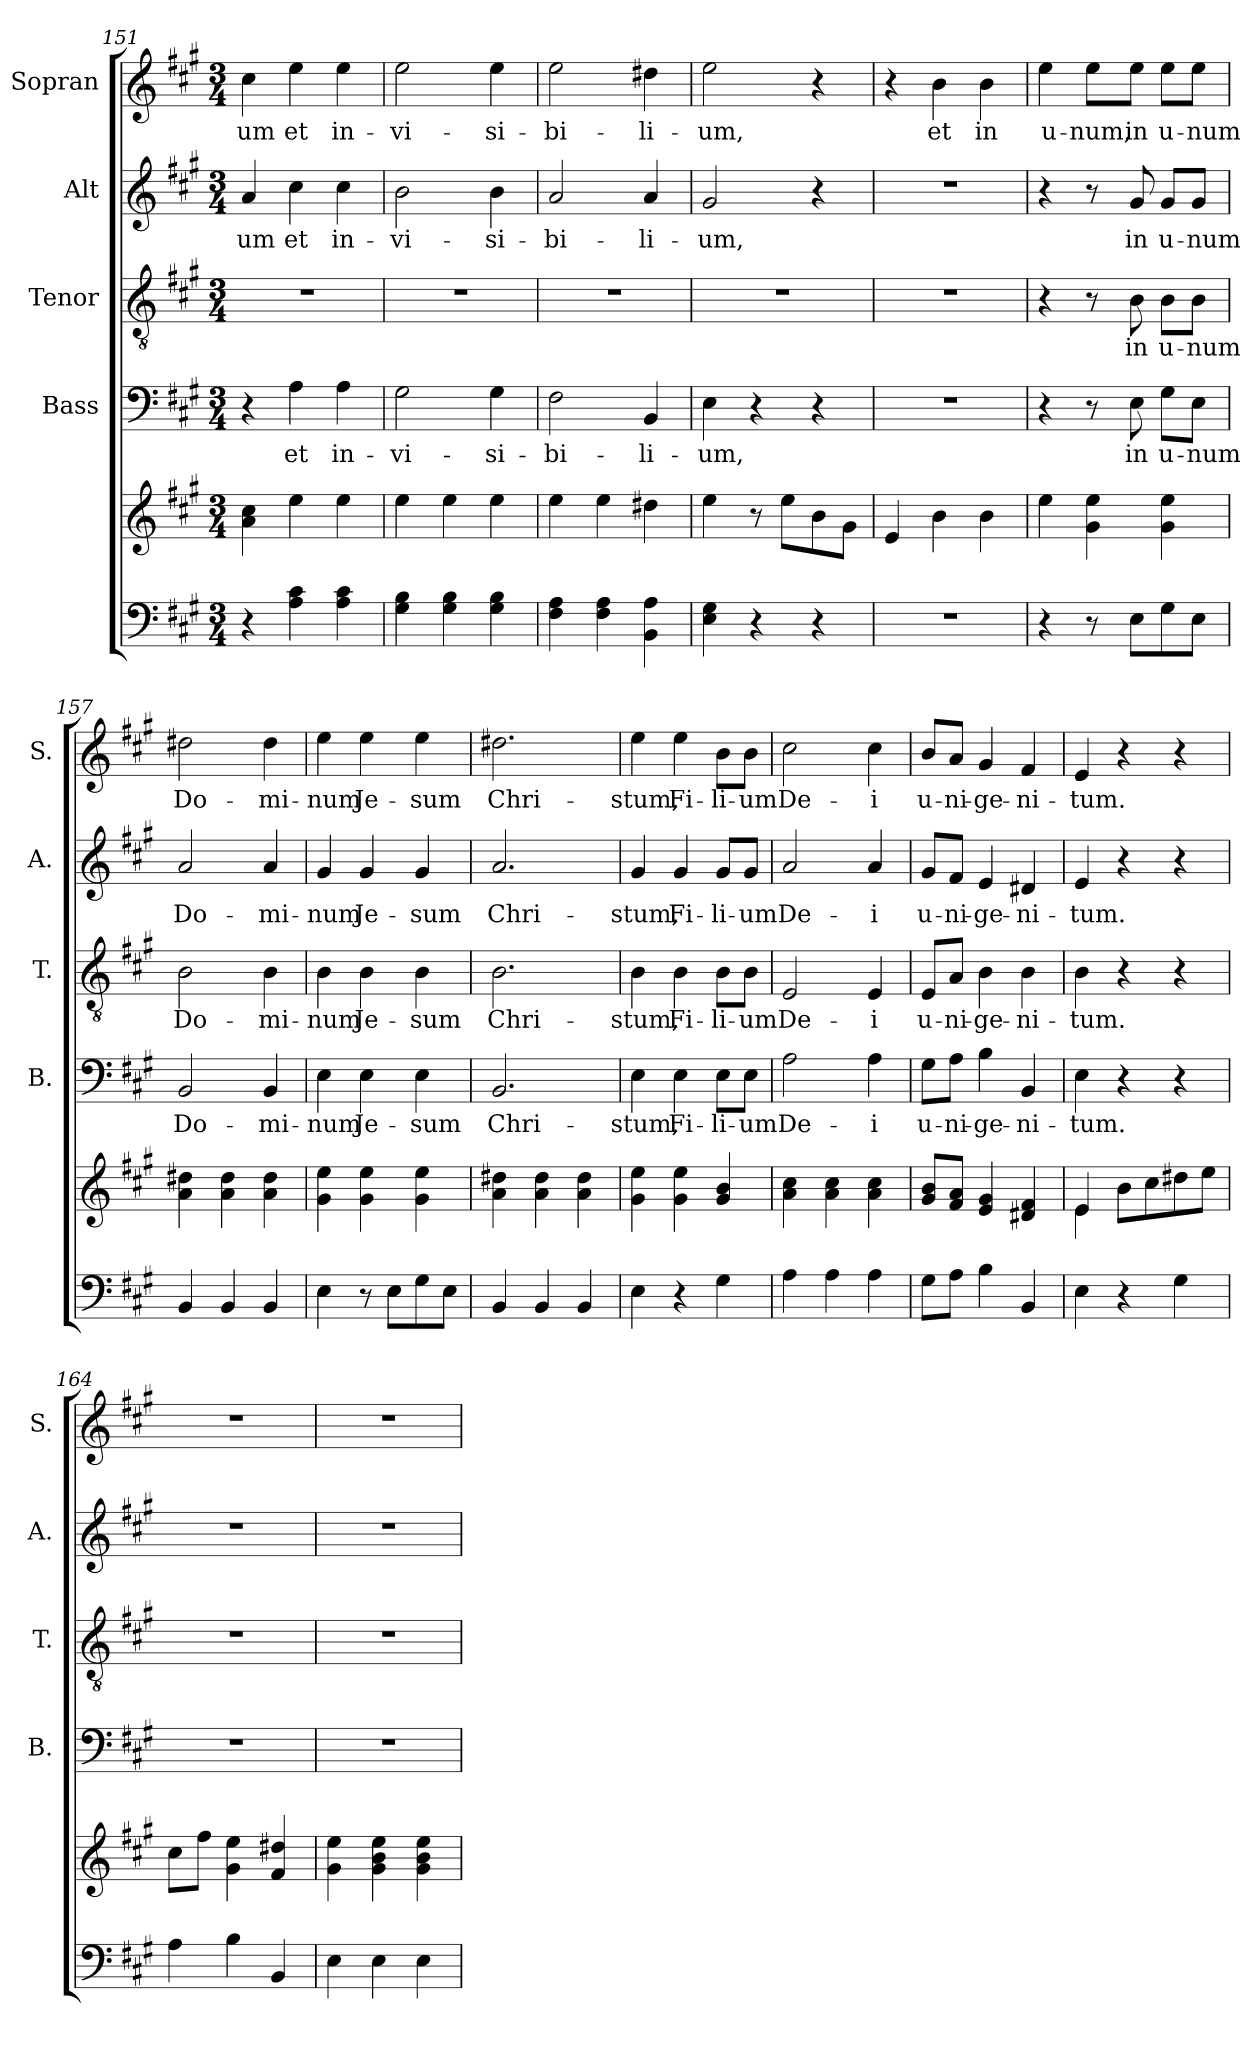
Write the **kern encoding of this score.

**kern	**kern	**kern	**text	**kern	**text	**kern	**text	**kern	**text
*part5	*part5	*part4	*part4	*part3	*part3	*part2	*part2	*part1	*part1
*staff6	*staff5	*staff4	*staff4	*staff3	*staff3	*staff2	*staff2	*staff1	*staff1
*	*	*I"Bass	*	*I"Tenor	*	*I"Alt	*	*I"Sopran	*
*	*	*I'B.	*	*I'T.	*	*I'A.	*	*I'S.	*
*clefF4	*clefG2	*clefF4	*	*clefGv2	*	*clefG2	*	*clefG2	*
*k[f#c#g#]	*k[f#c#g#]	*k[f#c#g#]	*	*k[f#c#g#]	*	*k[f#c#g#]	*	*k[f#c#g#]	*
*A:	*A:	*A:	*	*A:	*	*A:	*	*A:	*
*M3/4	*M3/4	*M3/4	*	*M3/4	*	*M3/4	*	*M3/4	*
=151	=151	=151	=151	=151	=151	=151	=151	=151	=151
!	!	!	!	!	!	!	!LO:LY:b	!	!LO:LY:b
4r	4a\ 4cc#\	4r	.	2.r	.	4a/	-um	4cc#\	-um
!	!	!	!LO:LY:b	!	!	!	!LO:LY:b	!	!LO:LY:b
4A\ 4c#\	4ee\	4A\	et	.	.	4cc#\	et	4ee\	et
!	!	!	!LO:LY:b	!	!	!	!LO:LY:b	!	!LO:LY:b
4A\ 4c#\	4ee\	4A\	in-	.	.	4cc#\	in-	4ee\	in-
=152	=152	=152	=152	=152	=152	=152	=152	=152	=152
!	!	!	!LO:LY:b	!	!	!	!LO:LY:b	!	!LO:LY:b
4G#\ 4B\	4ee\	2G#\	-vi-	2.r	.	2b\	-vi-	2ee\	-vi-
4G#\ 4B\	4ee\	.	.	.	.	.	.	.	.
!	!	!	!LO:LY:b	!	!	!	!LO:LY:b	!	!LO:LY:b
4G#\ 4B\	4ee\	4G#\	-si-	.	.	4b\	-si-	4ee\	-si-
=153	=153	=153	=153	=153	=153	=153	=153	=153	=153
!	!	!	!LO:LY:b	!	!	!	!LO:LY:b	!	!LO:LY:b
4F#\ 4A\	4ee\	2F#\	-bi-	2.r	.	2a/	-bi-	2ee\	-bi-
4F#\ 4A\	4ee\	.	.	.	.	.	.	.	.
!	!	!	!LO:LY:b	!	!	!	!LO:LY:b	!	!LO:LY:b
4BB\ 4A\	4dd#X\	4BB/	-li-	.	.	4a/	-li-	4dd#X\	-li-
=154	=154	=154	=154	=154	=154	=154	=154	=154	=154
!	!	!	!LO:LY:b	!	!	!	!LO:LY:b	!	!LO:LY:b
4E\ 4G#\	4ee\	4E\	-um,	2.r	.	2g#/	-um,	2ee\	-um,
4r	8r	4r	.	.	.	.	.	.	.
.	8ee\L	.	.	.	.	.	.	.	.
4r	8b\	4r	.	.	.	4r	.	4r	.
.	8g#\J	.	.	.	.	.	.	.	.
=155	=155	=155	=155	=155	=155	=155	=155	=155	=155
2.r	4e/	2.r	.	2.r	.	2.r	.	4r	.
!	!	!	!	!	!	!	!	!	!LO:LY:b
.	4b\	.	.	.	.	.	.	4b\	et
!	!	!	!	!	!	!	!	!	!LO:LY:b
.	4b\	.	.	.	.	.	.	4b\	in
!!LO:PB:g=z
=156	=156	=156	=156	=156	=156	=156	=156	=156	=156
!	!	!	!	!	!	!	!	!	!LO:LY:b
4r	4ee\	4r	.	4r	.	4r	.	4ee\	u-
!	!	!	!	!	!	!	!	!	!LO:LY:b
8r	4g#\ 4ee\	8r	.	8r	.	8r	.	8ee\L	-num,
!	!	!	!LO:LY:b	!	!LO:LY:b	!	!LO:LY:b	!	!LO:LY:b
8E\L	.	8E\	in	8B\	in	8g#/	in	8ee\J	in
!	!	!	!LO:LY:b	!	!LO:LY:b	!	!LO:LY:b	!	!LO:LY:b
8G#\	4g#\ 4ee\	8G#\L	u-	8B\L	u-	8g#/L	u-	8ee\L	u-
!	!	!	!LO:LY:b	!	!LO:LY:b	!	!LO:LY:b	!	!LO:LY:b
8E\J	.	8E\J	-num	8B\J	-num	8g#/J	-num	8ee\J	-num
=157	=157	=157	=157	=157	=157	=157	=157	=157	=157
!	!	!	!LO:LY:b	!	!LO:LY:b	!	!LO:LY:b	!	!LO:LY:b
4BB/	4a\ 4dd#X\	2BB/	Do-	2B\	Do-	2a/	Do-	2dd#X\	Do-
4BB/	4a\ 4dd#\	.	.	.	.	.	.	.	.
!	!	!	!LO:LY:b	!	!LO:LY:b	!	!LO:LY:b	!	!LO:LY:b
4BB/	4a\ 4dd#\	4BB/	-mi-	4B\	-mi-	4a/	-mi-	4dd#\	-mi-
=158	=158	=158	=158	=158	=158	=158	=158	=158	=158
!	!	!	!LO:LY:b	!	!LO:LY:b	!	!LO:LY:b	!	!LO:LY:b
4E\	4g#\ 4ee\	4E\	-num	4B\	-num	4g#/	-num	4ee\	-num
!	!	!	!LO:LY:b	!	!LO:LY:b	!	!LO:LY:b	!	!LO:LY:b
8r	4g#\ 4ee\	4E\	Je-	4B\	Je-	4g#/	Je-	4ee\	Je-
8E\L	.	.	.	.	.	.	.	.	.
!	!	!	!LO:LY:b	!	!LO:LY:b	!	!LO:LY:b	!	!LO:LY:b
8G#\	4g#\ 4ee\	4E\	-sum	4B\	-sum	4g#/	-sum	4ee\	-sum
8E\J	.	.	.	.	.	.	.	.	.
=159	=159	=159	=159	=159	=159	=159	=159	=159	=159
!	!	!	!LO:LY:b	!	!LO:LY:b	!	!LO:LY:b	!	!LO:LY:b
4BB/	4a\ 4dd#X\	2.BB/	Chri-	2.B\	Chri-	2.a/	Chri-	2.dd#X\	Chri-
4BB/	4a\ 4dd#\	.	.	.	.	.	.	.	.
4BB/	4a\ 4dd#\	.	.	.	.	.	.	.	.
=160	=160	=160	=160	=160	=160	=160	=160	=160	=160
!	!	!	!LO:LY:b	!	!LO:LY:b	!	!LO:LY:b	!	!LO:LY:b
4E\	4g#\ 4ee\	4E\	-stum,	4B\	-stum,	4g#/	-stum,	4ee\	-stum,
!	!	!	!LO:LY:b	!	!LO:LY:b	!	!LO:LY:b	!	!LO:LY:b
4r	4g#\ 4ee\	4E\	Fi-	4B\	Fi-	4g#/	Fi-	4ee\	Fi-
!	!	!	!LO:LY:b	!	!LO:LY:b	!	!LO:LY:b	!	!LO:LY:b
4G#\	4g#/ 4b/	8E\L	-li-	8B\L	-li-	8g#/L	-li-	8b\L	-li-
!	!	!	!LO:LY:b	!	!LO:LY:b	!	!LO:LY:b	!	!LO:LY:b
.	.	8E\J	-um	8B\J	-um	8g#/J	-um	8b\J	-um
=161	=161	=161	=161	=161	=161	=161	=161	=161	=161
!	!	!	!LO:LY:b	!	!LO:LY:b	!	!LO:LY:b	!	!LO:LY:b
4A\	4a\ 4cc#\	2A\	De-	2E/	De-	2a/	De-	2cc#\	De-
4A\	4a\ 4cc#\	.	.	.	.	.	.	.	.
!	!	!	!LO:LY:b	!	!LO:LY:b	!	!LO:LY:b	!	!LO:LY:b
4A\	4a\ 4cc#\	4A\	-i	4E/	-i	4a/	-i	4cc#\	-i
!!LO:LB:g=z
=162	=162	=162	=162	=162	=162	=162	=162	=162	=162
!	!	!	!LO:LY:b	!	!LO:LY:b	!	!LO:LY:b	!	!LO:LY:b
8G#\L	8g#/ 8b/L	8G#\L	u-	8E/L	u-	8g#/L	u-	8b/L	u-
!	!	!	!LO:LY:b	!	!LO:LY:b	!	!LO:LY:b	!	!LO:LY:b
8A\J	8f#/ 8a/J	8A\J	-ni-	8A/J	-ni-	8f#/J	-ni-	8a/J	-ni-
!	!	!	!LO:LY:b	!	!LO:LY:b	!	!LO:LY:b	!	!LO:LY:b
4B\	4e/ 4g#/	4B\	-ge-	4B\	-ge-	4e/	-ge-	4g#/	-ge-
!	!	!	!LO:LY:b	!	!LO:LY:b	!	!LO:LY:b	!	!LO:LY:b
4BB/	4d#X/ 4f#/	4BB/	-ni-	4B\	-ni-	4d#X/	-ni-	4f#/	-ni-
=163	=163	=163	=163	=163	=163	=163	=163	=163	=163
*	*^	*	*	*	*	*	*	*	*
!	!	!	!	!LO:LY:b	!	!LO:LY:b	!	!LO:LY:b	!	!LO:LY:b
4E\	4e/	4e\	4E\	-tum.	4B\	-tum.	4e/	-tum.	4e/	-tum.
4r	8b\L	2ryy	4r	.	4r	.	4r	.	4r	.
.	8cc#\	.	.	.	.	.	.	.	.	.
4G#\	8dd#X\	.	4r	.	4r	.	4r	.	4r	.
.	8ee\J	.	.	.	.	.	.	.	.	.
*	*v	*v	*	*	*	*	*	*	*	*
=164	=164	=164	=164	=164	=164	=164	=164	=164	=164
4A\	8cc#\L	2.r	.	2.r	.	2.r	.	2.r	.
.	8ff#\J	.	.	.	.	.	.	.	.
4B\	4g#\ 4ee\	.	.	.	.	.	.	.	.
4BB/	4f#/ 4dd#X/	.	.	.	.	.	.	.	.
=165	=165	=165	=165	=165	=165	=165	=165	=165	=165
4E\	4g#\ 4ee\	2.r	.	2.r	.	2.r	.	2.r	.
4E\	4g#\ 4b\ 4ee\	.	.	.	.	.	.	.	.
4E\	4g#\ 4b\ 4ee\	.	.	.	.	.	.	.	.
=	=	=	=	=	=	=	=	=	=
*-	*-	*-	*-	*-	*-	*-	*-	*-	*-
